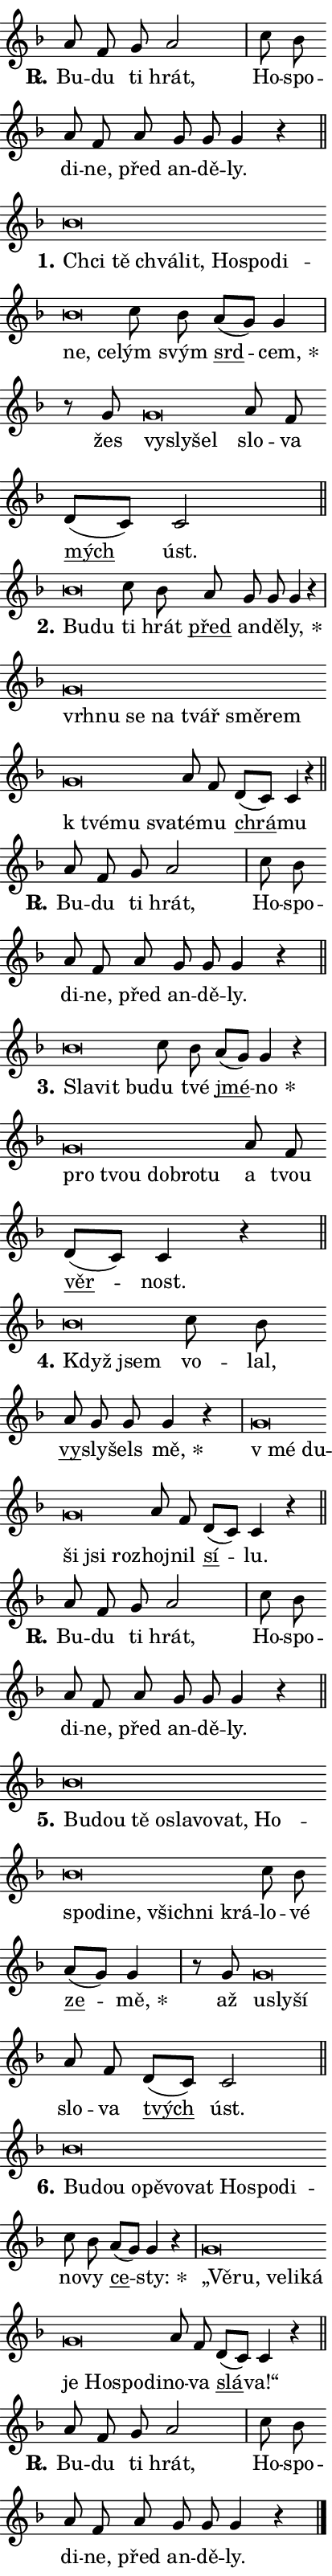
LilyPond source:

\version "2.24.0"
\header { tagline = "" }
\paper {
  indent = 0\cm
  top-margin = 0\cm
  right-margin = 0.13\cm % to fit lyric hyphens
  bottom-margin = 0\cm
  left-margin = 0\cm
  paper-width = 7\cm
  page-breaking = #ly:one-page-breaking
  system-system-spacing.basic-distance = #11
  score-system-spacing.basic-distance = #11
  ragged-last = ##f
}


%% Author: Thomas Morley
%% https://lists.gnu.org/archive/html/lilypond-user/2020-05/msg00002.html
#(define (line-position grob)
"Returns position of @var[grob} in current system:
   @code{'start}, if at first time-step
   @code{'end}, if at last time-step
   @code{'middle} otherwise
"
  (let* ((col (ly:item-get-column grob))
         (ln (ly:grob-object col 'left-neighbor))
         (rn (ly:grob-object col 'right-neighbor))
         (col-to-check-left (if (ly:grob? ln) ln col))
         (col-to-check-right (if (ly:grob? rn) rn col))
         (break-dir-left
           (and
             (ly:grob-property col-to-check-left 'non-musical #f)
             (ly:item-break-dir col-to-check-left)))
         (break-dir-right
           (and
             (ly:grob-property col-to-check-right 'non-musical #f)
             (ly:item-break-dir col-to-check-right))))
        (cond ((eqv? 1 break-dir-left) 'start)
              ((eqv? -1 break-dir-right) 'end)
              (else 'middle))))

#(define (tranparent-at-line-position vctor)
  (lambda (grob)
  "Relying on @code{line-position} select the relevant enry from @var{vctor}.
Used to determine transparency,"
    (case (line-position grob)
      ((end) (not (vector-ref vctor 0)))
      ((middle) (not (vector-ref vctor 1)))
      ((start) (not (vector-ref vctor 2))))))

noteHeadBreakVisibility =
#(define-music-function (break-visibility)(vector?)
"Makes @code{NoteHead}s transparent relying on @var{break-visibility}"
#{
  \override NoteHead.transparent =
    #(tranparent-at-line-position break-visibility)
#})

#(define delete-ledgers-for-transparent-note-heads
  (lambda (grob)
    "Reads whether a @code{NoteHead} is transparent.
If so this @code{NoteHead} is removed from @code{'note-heads} from
@var{grob}, which is supposed to be @code{LedgerLineSpanner}.
As a result ledgers are not printed for this @code{NoteHead}"
    (let* ((nhds-array (ly:grob-object grob 'note-heads))
           (nhds-list
             (if (ly:grob-array? nhds-array)
                 (ly:grob-array->list nhds-array)
                 '()))
           ;; Relies on the transparent-property being done before
           ;; Staff.LedgerLineSpanner.after-line-breaking is executed.
           ;; This is fragile ...
           (to-keep
             (remove
               (lambda (nhd)
                 (ly:grob-property nhd 'transparent #f))
               nhds-list)))
      ;; TODO find a better method to iterate over grob-arrays, similiar
      ;; to filter/remove etc for lists
      ;; For now rebuilt from scratch
      (set! (ly:grob-object grob 'note-heads)  '())
      (for-each
        (lambda (nhd)
          (ly:pointer-group-interface::add-grob grob 'note-heads nhd))
        to-keep))))

squashNotes = {
  \override NoteHead.X-extent = #'(-0.2 . 0.2)
  \override NoteHead.Y-extent = #'(-0.75 . 0)
  \override NoteHead.stencil =
    #(lambda (grob)
       (let ((pos (ly:grob-property grob 'staff-position)))
         (begin
           (if (< pos -7) (display "ERROR: Lower brevis then expected\n") (display "OK: Expected brevis position\n"))
           (if (<= pos -6) ly:text-interface::print ly:note-head::print))))
}
unSquashNotes = {
  \revert NoteHead.X-extent
  \revert NoteHead.Y-extent
  \revert NoteHead.stencil
}

hideNotes = \noteHeadBreakVisibility #begin-of-line-visible
unHideNotes = \noteHeadBreakVisibility #all-visible

% work-around for resetting accidentals
% https://lilypond.org/doc/v2.23/Documentation/notation/displaying-rhythms#unmetered-music
cadenzaMeasure = {
  \cadenzaOff
  \partial 1024 s1024
  \cadenzaOn
}

#(define-markup-command (accent layout props text) (markup?)
  "Underline accented syllable"
  (interpret-markup layout props
    #{\markup \override #'(offset . 4.3) \underline { #text }#}))

responsum = \markup \concat {
  "R" \hspace #-1.05 \path #0.1 #'((moveto 0 0.07) (lineto 0.9 0.8)) \hspace #0.05 "."
}

spaceSize = #0.6828661417322834 % exact space size for TeX Gyre Schola

\layout {
  \context {
    \Staff
    \remove "Time_signature_engraver"
    \override LedgerLineSpanner.after-line-breaking = #delete-ledgers-for-transparent-note-heads
  }
  \context {
    \Lyrics {
      \override LyricSpace.minimum-distance = \spaceSize
      \override LyricText.font-name = #"TeX Gyre Schola"
      \override LyricText.font-size = 1
      \override StanzaNumber.font-name = #"TeX Gyre Schola Bold"
      \override StanzaNumber.font-size = 1
    }
  }
  \context {
    \Score 
    \override NoteHead.text =
      #(lambda (grob) 
        (let ((pos (ly:grob-property grob 'staff-position)))
          #{\markup {
            \combine
              \halign #-0.55 \raise #(if (= pos -6) 0 0.5) \override #'(thickness . 2) \draw-line #'(3.2 . 0)
              \musicglyph "noteheads.sM1"
          }#}))
  }
}

% magnetic-lyrics.ily
%
%   written by
%     Jean Abou Samra <jean@abou-samra.fr>
%     Werner Lemberg <wl@gnu.org>
%
%   adapted by
%     Jiri Hon <jiri.hon@gmail.com>
%
% Version 2022-Apr-15

% https://www.mail-archive.com/lilypond-user@gnu.org/msg149350.html

#(define (Left_hyphen_pointer_engraver context)
   "Collect syllable-hyphen-syllable occurrences in lyrics and store
them in properties.  This engraver only looks to the left.  For
example, if the lyrics input is @code{foo -- bar}, it does the
following.

@itemize @bullet
@item
Set the @code{text} property of the @code{LyricHyphen} grob between
@q{foo} and @q{bar} to @code{foo}.

@item
Set the @code{left-hyphen} property of the @code{LyricText} grob with
text @q{foo} to the @code{LyricHyphen} grob between @q{foo} and
@q{bar}.
@end itemize

Use this auxiliary engraver in combination with the
@code{lyric-@/text::@/apply-@/magnetic-@/offset!} hook."
   (let ((hyphen #f)
         (text #f))
     (make-engraver
      (acknowledgers
       ((lyric-syllable-interface engraver grob source-engraver)
        (set! text grob)))
      (end-acknowledgers
       ((lyric-hyphen-interface engraver grob source-engraver)
        ;(when (not (grob::has-interface grob 'lyric-space-interface))
          (set! hyphen grob)));)
      ((stop-translation-timestep engraver)
       (when (and text hyphen)
         (ly:grob-set-object! text 'left-hyphen hyphen))
       (set! text #f)
       (set! hyphen #f)))))

#(define (lyric-text::apply-magnetic-offset! grob)
   "If the space between two syllables is less than the value in
property @code{LyricText@/.details@/.squash-threshold}, move the right
syllable to the left so that it gets concatenated with the left
syllable.

Use this function as a hook for
@code{LyricText@/.after-@/line-@/breaking} if the
@code{Left_@/hyphen_@/pointer_@/engraver} is active."
   (let ((hyphen (ly:grob-object grob 'left-hyphen #f)))
     (when hyphen
       (let ((left-text (ly:spanner-bound hyphen LEFT)))
         (when (grob::has-interface left-text 'lyric-syllable-interface)
           (let* ((common (ly:grob-common-refpoint grob left-text X))
                  (this-x-ext (ly:grob-extent grob common X))
                  (left-x-ext
                   (begin
                     ;; Trigger magnetism for left-text.
                     (ly:grob-property left-text 'after-line-breaking)
                     (ly:grob-extent left-text common X)))
                  ;; `delta` is the gap width between two syllables.
                  (delta (- (interval-start this-x-ext)
                            (interval-end left-x-ext)))
                  (details (ly:grob-property grob 'details))
                  (threshold (assoc-get 'squash-threshold details 0.2)))
             (when (< delta threshold)
               (let* (;; We have to manipulate the input text so that
                      ;; ligatures crossing syllable boundaries are not
                      ;; disabled.  For languages based on the Latin
                      ;; script this is essentially a beautification.
                      ;; However, for non-Western scripts it can be a
                      ;; necessity.
                      (lt (ly:grob-property left-text 'text))
                      (rt (ly:grob-property grob 'text))
                      (is-space (grob::has-interface hyphen 'lyric-space-interface))
                      (space (if is-space " " ""))
                      (extra-delta (if is-space spaceSize 0))
                      ;; Append new syllable.
                      (ltrt-space (if (and (string? lt) (string? rt))
                                (string-append lt space rt)
                                (make-concat-markup (list lt space rt))))
                      ;; Right-align `ltrt` to the right side.
                      (ltrt-space-markup (grob-interpret-markup
                               grob
                               (make-translate-markup
                                (cons (interval-length this-x-ext) 0)
                                (make-right-align-markup ltrt-space)))))
                 (begin
                   ;; Don't print `left-text`.
                   (ly:grob-set-property! left-text 'stencil #f)
                   ;; Set text and stencil (which holds all collected
                   ;; syllables so far) and shift it to the left.
                   (ly:grob-set-property! grob 'text ltrt-space)
                   (ly:grob-set-property! grob 'stencil ltrt-space-markup)
                   (ly:grob-translate-axis! grob (- (- delta extra-delta)) X))))))))))


#(define (lyric-hyphen::displace-bounds-first grob)
   ;; Make very sure this callback isn't triggered too early.
   (let ((left (ly:spanner-bound grob LEFT))
         (right (ly:spanner-bound grob RIGHT)))
     (ly:grob-property left 'after-line-breaking)
     (ly:grob-property right 'after-line-breaking)
     (ly:lyric-hyphen::print grob)))

squashThreshold = #0.4

\layout {
  \context {
    \Lyrics
    \consists #Left_hyphen_pointer_engraver
    \override LyricText.after-line-breaking =
      #lyric-text::apply-magnetic-offset!
    \override LyricHyphen.stencil = #lyric-hyphen::displace-bounds-first
    \override LyricText.details.squash-threshold = \squashThreshold
    \override LyricHyphen.minimum-distance = 0
    \override LyricHyphen.minimum-length = \squashThreshold
  }
}

squashText = \override LyricText.details.squash-threshold = 9999
unSquashText = \override LyricText.details.squash-threshold = \squashThreshold

leftText = \override LyricText.self-alignment-X = #LEFT
unLeftText = \revert LyricText.self-alignment-X

starOffset = #(lambda (grob) 
                (let ((x_offset (ly:self-alignment-interface::aligned-on-x-parent grob)))
                  (if (= x_offset 0) 0 (+ x_offset 1.2))))

star = #(define-music-function (syllable)(string?)
"Append star separator at the end of a syllable"
#{
  \once \override LyricText.X-offset = #starOffset
  \lyricmode { \markup {
    #syllable
    \override #'((font-name . "TeX Gyre Schola Bold")) \hspace #0.2 \lower #0.65 \larger "*"
  } }
#})

starAccent = #(define-music-function (syllable)(string?)
"Append star separator at the end of a syllable and make accent"
#{
  \once \override LyricText.X-offset = #starOffset
  \lyricmode { \markup {
    \accent #syllable
    \override #'((font-name . "TeX Gyre Schola Bold")) \hspace #0.2 \lower #0.65 \larger "*"
  } }
#})

breath = #(define-music-function (syllable)(string?)
"Append breathing indicator at the end of a syllable"
#{
  \lyricmode { \markup { #syllable "+" } }
#})

optionalBreath = #(define-music-function (syllable)(string?)
"Append optional breathing indicator at the end of a syllable"
#{
  \lyricmode { \markup { #syllable "(+)" } }
#})


\score {
    <<
        \new Voice = "melody" { \cadenzaOn \key f \major \relative { a'8 f g a2 \cadenzaMeasure \bar "|" c8 bes \bar "" a f \bar "" a g g g4 r \cadenzaMeasure \bar "||" \break } }
        \new Lyrics \lyricsto "melody" { \lyricmode { \set stanza = \responsum
Bu -- du ti hrát, Ho -- spo -- di -- ne, před an -- dě -- ly. } }
    >>
    \layout {}
}

\score {
    <<
        \new Voice = "melody" { \cadenzaOn \key f \major \relative { \squashNotes bes'\breve*1/16 \hideNotes \breve*1/16 \bar "" \breve*1/16 \bar "" \breve*1/16 \bar "" \breve*1/16 \bar "" \breve*1/16 \bar "" \breve*1/16 \bar "" \breve*1/16 \breve*1/16 \bar "" \unHideNotes \unSquashNotes c8 bes \bar "" a[( g)] g4 \cadenzaMeasure \bar "|" r8 g8 \squashNotes g\breve*1/16 \hideNotes \breve*1/16 \breve*1/16 \bar "" \unHideNotes \unSquashNotes a8 f \bar "" d[( c)] c2 \cadenzaMeasure \bar "||" \break } }
        \new Lyrics \lyricsto "melody" { \lyricmode { \set stanza = "1."
\leftText Chci \squashText tě chvá -- lit, Ho -- spo -- di -- ne, ce -- \unLeftText \unSquashText lým svým \markup \accent srd -- \star cem, žes \leftText vy -- \squashText sly -- šel \unLeftText \unSquashText slo -- va \markup \accent mých úst. } }
    >>
    \layout {}
}

\score {
    <<
        \new Voice = "melody" { \cadenzaOn \key f \major \relative { \squashNotes bes'\breve*1/16 \hideNotes \breve*1/16 \bar "" \unHideNotes \unSquashNotes c8 bes \bar "" a g g g4 r \cadenzaMeasure \bar "|" \squashNotes g\breve*1/16 \hideNotes \breve*1/16 \bar "" \breve*1/16 \bar "" \breve*1/16 \bar "" \breve*1/16 \bar "" \breve*1/16 \bar "" \breve*1/16 \bar "" \breve*1/16 \bar "" \breve*1/16 \breve*1/16 \bar "" \unHideNotes \unSquashNotes a8 f \bar "" d[( c)] c4 r \cadenzaMeasure \bar "||" \break } }
        \new Lyrics \lyricsto "melody" { \lyricmode { \set stanza = "2."
\leftText Bu -- \squashText du \unLeftText \unSquashText ti hrát \markup \accent před an -- dě -- \star ly, \leftText vrh -- \squashText nu se na tvář smě -- rem "k tvé" -- mu sva -- \unLeftText \unSquashText té -- mu \markup \accent chrá -- mu } }
    >>
    \layout {}
}

\score {
    <<
        \new Voice = "melody" { \cadenzaOn \key f \major \relative { a'8 f g a2 \cadenzaMeasure \bar "|" c8 bes \bar "" a f \bar "" a g g g4 r \cadenzaMeasure \bar "||" \break } }
        \new Lyrics \lyricsto "melody" { \lyricmode { \set stanza = \responsum
Bu -- du ti hrát, Ho -- spo -- di -- ne, před an -- dě -- ly. } }
    >>
    \layout {}
}

\score {
    <<
        \new Voice = "melody" { \cadenzaOn \key f \major \relative { \squashNotes bes'\breve*1/16 \hideNotes \breve*1/16 \breve*1/16 \bar "" \unHideNotes \unSquashNotes c8 bes \bar "" a[( g)] g4 r \cadenzaMeasure \bar "|" \squashNotes g\breve*1/16 \hideNotes \breve*1/16 \bar "" \breve*1/16 \bar "" \breve*1/16 \breve*1/16 \bar "" \unHideNotes \unSquashNotes a8 f \bar "" d[( c)] c4 r \cadenzaMeasure \bar "||" \break } }
        \new Lyrics \lyricsto "melody" { \lyricmode { \set stanza = "3."
\leftText Sla -- \squashText vit bu -- \unLeftText \unSquashText du tvé \markup \accent jmé -- \star no \leftText pro \squashText tvou dob -- ro -- tu \unLeftText \unSquashText a tvou \markup \accent věr -- nost. } }
    >>
    \layout {}
}

\score {
    <<
        \new Voice = "melody" { \cadenzaOn \key f \major \relative { \squashNotes bes'\breve*1/16 \hideNotes \breve*1/16 \bar "" \unHideNotes \unSquashNotes c8 bes \bar "" a g g g4 r \cadenzaMeasure \bar "|" \squashNotes g\breve*1/16 \hideNotes \breve*1/16 \bar "" \breve*1/16 \bar "" \breve*1/16 \breve*1/16 \bar "" \unHideNotes \unSquashNotes a8 f \bar "" d[( c)] c4 r \cadenzaMeasure \bar "||" \break } }
        \new Lyrics \lyricsto "melody" { \lyricmode { \set stanza = "4."
\leftText Když \squashText jsem \unLeftText \unSquashText vo -- lal, \markup \accent vy -- sly -- šels \star mě, \leftText "v mé" \squashText du -- ši jsi roz -- \unLeftText \unSquashText hoj -- nil \markup \accent sí -- lu. } }
    >>
    \layout {}
}

\score {
    <<
        \new Voice = "melody" { \cadenzaOn \key f \major \relative { a'8 f g a2 \cadenzaMeasure \bar "|" c8 bes \bar "" a f \bar "" a g g g4 r \cadenzaMeasure \bar "||" \break } }
        \new Lyrics \lyricsto "melody" { \lyricmode { \set stanza = \responsum
Bu -- du ti hrát, Ho -- spo -- di -- ne, před an -- dě -- ly. } }
    >>
    \layout {}
}

\score {
    <<
        \new Voice = "melody" { \cadenzaOn \key f \major \relative { \squashNotes bes'\breve*1/16 \hideNotes \breve*1/16 \bar "" \breve*1/16 \bar "" \breve*1/16 \bar "" \breve*1/16 \bar "" \breve*1/16 \bar "" \breve*1/16 \bar "" \breve*1/16 \bar "" \breve*1/16 \bar "" \breve*1/16 \bar "" \breve*1/16 \bar "" \breve*1/16 \bar "" \breve*1/16 \breve*1/16 \bar "" \unHideNotes \unSquashNotes c8 bes \bar "" a[( g)] g4 \cadenzaMeasure \bar "|" r8 g8 \squashNotes g\breve*1/16 \hideNotes \breve*1/16 \breve*1/16 \bar "" \unHideNotes \unSquashNotes a8 f \bar "" d[( c)] c2 \cadenzaMeasure \bar "||" \break } }
        \new Lyrics \lyricsto "melody" { \lyricmode { \set stanza = "5."
\leftText Bu -- \squashText dou tě o -- sla -- vo -- vat, Ho -- spo -- di -- ne, všich -- ni krá -- \unLeftText \unSquashText lo -- vé \markup \accent ze -- \star mě, až \leftText u -- \squashText sly -- ší \unLeftText \unSquashText slo -- va \markup \accent tvých úst. } }
    >>
    \layout {}
}

\score {
    <<
        \new Voice = "melody" { \cadenzaOn \key f \major \relative { \squashNotes bes'\breve*1/16 \hideNotes \breve*1/16 \bar "" \breve*1/16 \bar "" \breve*1/16 \bar "" \breve*1/16 \bar "" \breve*1/16 \bar "" \breve*1/16 \bar "" \breve*1/16 \breve*1/16 \bar "" \unHideNotes \unSquashNotes c8 bes \bar "" a[( g)] g4 r \cadenzaMeasure \bar "|" \squashNotes g\breve*1/16 \hideNotes \breve*1/16 \bar "" \breve*1/16 \bar "" \breve*1/16 \bar "" \breve*1/16 \bar "" \breve*1/16 \bar "" \breve*1/16 \bar "" \breve*1/16 \breve*1/16 \bar "" \unHideNotes \unSquashNotes a8 f \bar "" d[( c)] c4 r \cadenzaMeasure \bar "||" \break } }
        \new Lyrics \lyricsto "melody" { \lyricmode { \set stanza = "6."
\leftText Bu -- \squashText dou o -- pě -- vo -- vat Ho -- spo -- di -- \unLeftText \unSquashText no -- vy \markup \accent ce -- \star sty: \leftText „Vě -- \squashText ru, ve -- li -- ká je Ho -- spo -- di -- \unLeftText \unSquashText no -- va \markup \accent slá -- va!“ } }
    >>
    \layout {}
}

\score {
    <<
        \new Voice = "melody" { \cadenzaOn \key f \major \relative { a'8 f g a2 \cadenzaMeasure \bar "|" c8 bes \bar "" a f \bar "" a g g g4 r \cadenzaMeasure \bar "||" \break } \bar "|." }
        \new Lyrics \lyricsto "melody" { \lyricmode { \set stanza = \responsum
Bu -- du ti hrát, Ho -- spo -- di -- ne, před an -- dě -- ly. } }
    >>
    \layout {}
}
